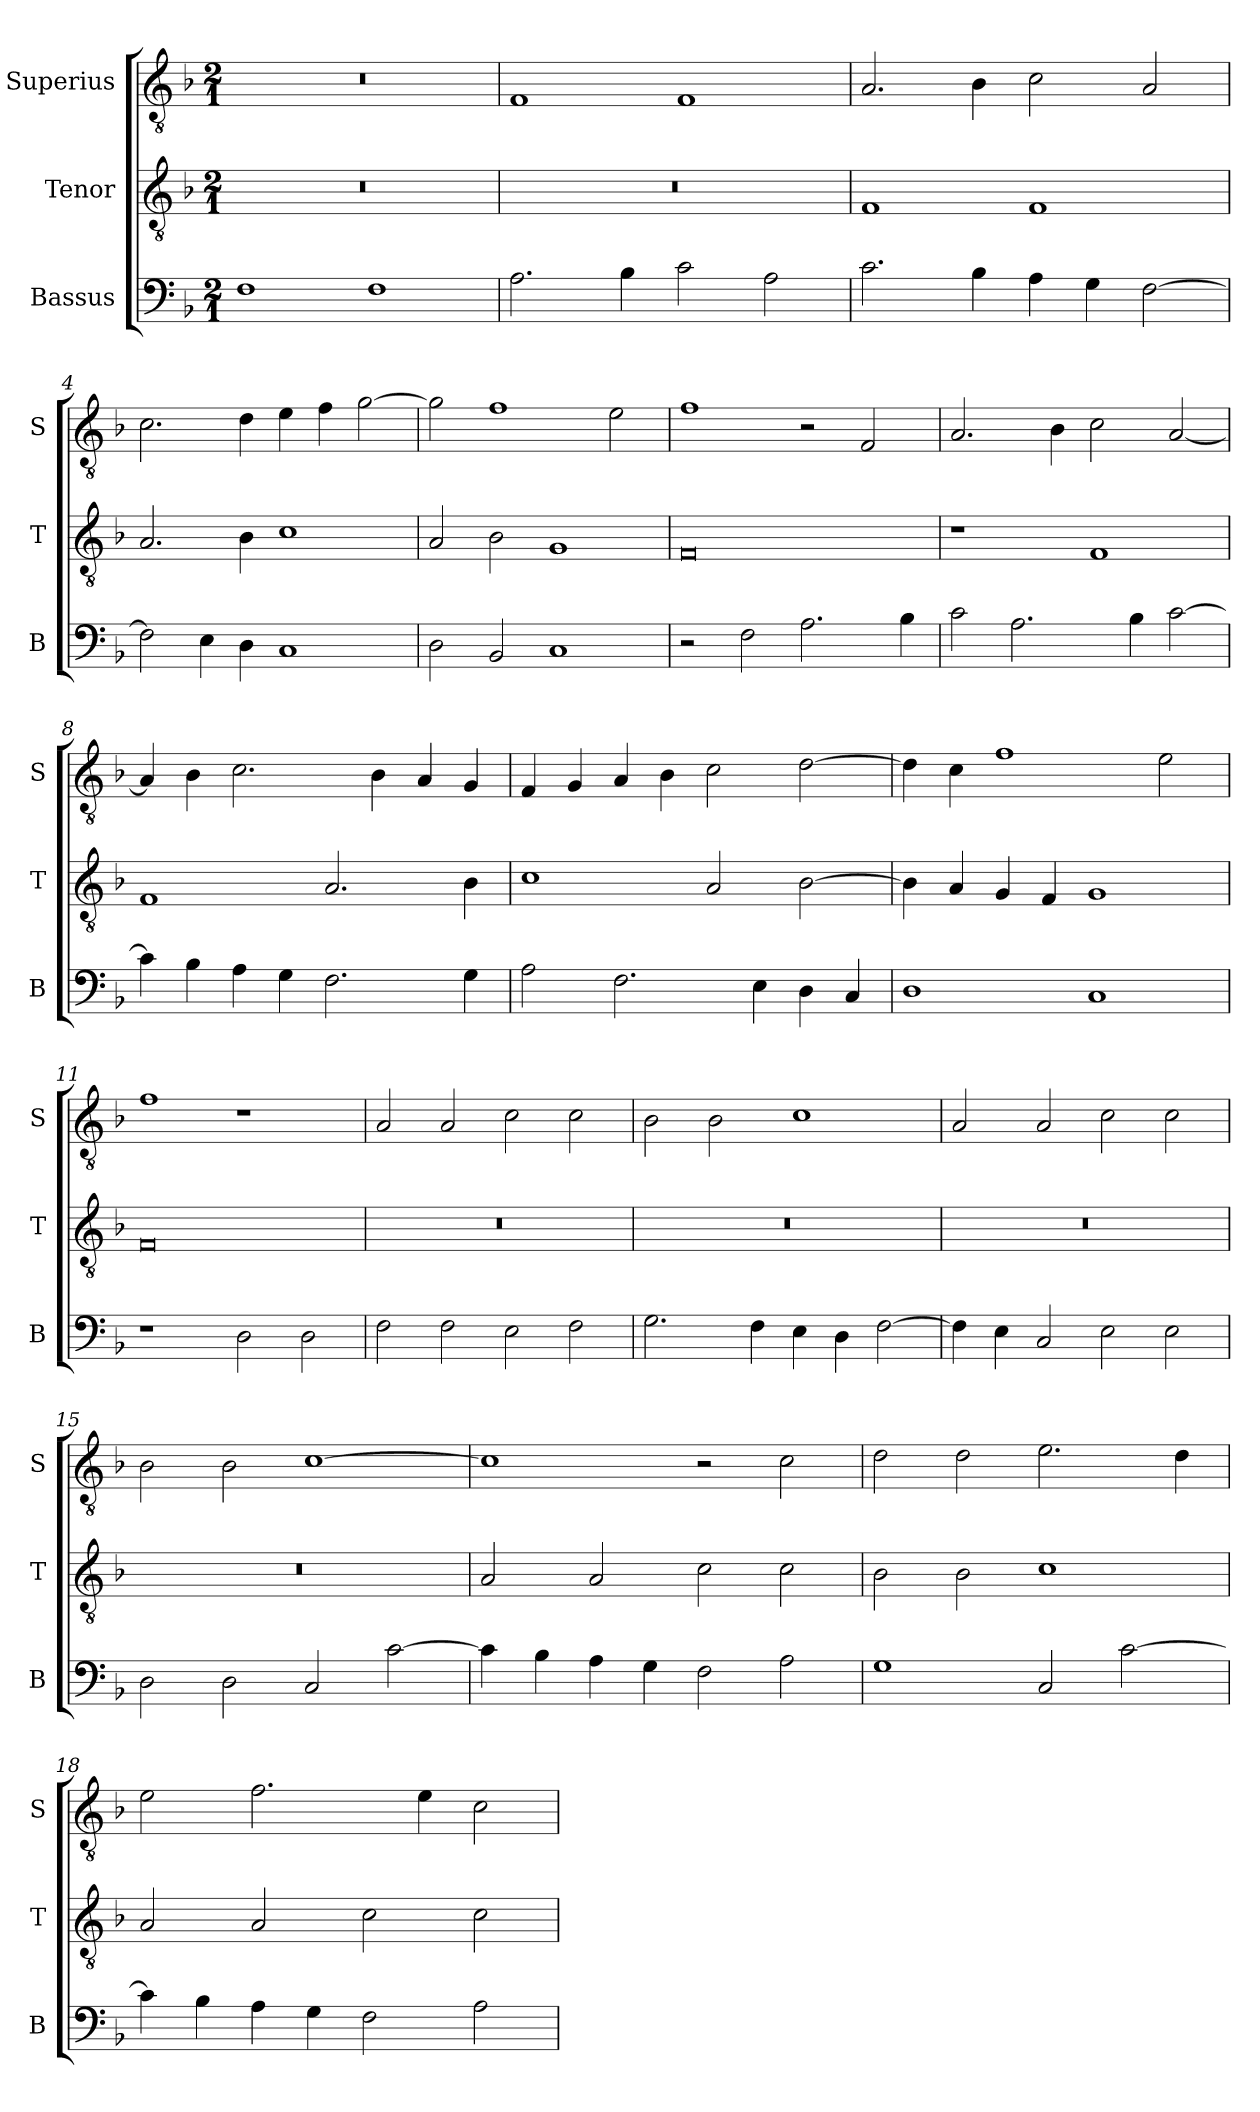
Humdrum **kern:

**kern	**kern	**kern
*part3	*part2	*part1
*staff3	*staff2	*staff1
*I"Bassus	*I"Tenor	*I"Superius
*I'B	*I'T	*I'S
*clefF4	*clefGv2	*clefGv2
*k[b-]	*k[b-]	*k[b-]
*F:	*F:	*F:
*M2/1	*M2/1	*M2/1
=1	=1	=1
1F	0r	0r
1F	.	.
=2	=2	=2
2.A	0r	1F
4B-	.	.
2c	.	1F
2A	.	.
=3	=3	=3
2.c	1F	2.A
4B-	.	4B-
4A	1F	2c
4G	.	.
[2F	.	2A
=4	=4	=4
2F]	2.A	2.c
4E	.	.
4D	4B-	4d
1C	1c	4e
.	.	4f
.	.	[2g
=5	=5	=5
2D	2A	2g]
2BB-	2B-	1f
1C	1G	.
.	.	2e
=6	=6	=6
2r	0F	1f
2F	.	.
2.A	.	2r
.	.	2F
4B-	.	.
=7	=7	=7
2c	1r	2.A
2.A	.	.
.	.	4B-
.	1F	2c
4B-	.	.
[2c	.	[2A
=8	=8	=8
4c]	1F	4A]
4B-	.	4B-
4A	.	2.c
4G	.	.
2.F	2.A	.
.	.	4B-
.	.	4A
4G	4B-	4G
=9	=9	=9
2A	1c	4F
.	.	4G
2.F	.	4A
.	.	4B-
.	2A	2c
4E	.	.
4D	[2B-	[2d
4C	.	.
=10	=10	=10
1D	4B-]	4d]
.	4A	4c
.	4G	1f
.	4F	.
1C	1G	.
.	.	2e
=11	=11	=11
1r	0F	1f
2D	.	1r
2D	.	.
=12	=12	=12
2F	0r	2A
2F	.	2A
2E	.	2c
2F	.	2c
=13	=13	=13
2.G	0r	2B-
.	.	2B-
4F	.	.
4E	.	1c
4D	.	.
[2F	.	.
=14	=14	=14
4F]	0r	2A
4E	.	.
2C	.	2A
2E	.	2c
2E	.	2c
=15	=15	=15
2D	0r	2B-
2D	.	2B-
2C	.	[1c
[2c	.	.
=16	=16	=16
4c]	2A	1c]
4B-	.	.
4A	2A	.
4G	.	.
2F	2c	2r
2A	2c	2c
=17	=17	=17
1G	2B-	2d
.	2B-	2d
2C	1c	2.e
[2c	.	.
.	.	4d
=18	=18	=18
4c]	2A	2e
4B-	.	.
4A	2A	2.f
4G	.	.
2F	2c	.
.	.	4e
2A	2c	2c
=	=	=
*-	*-	*-
